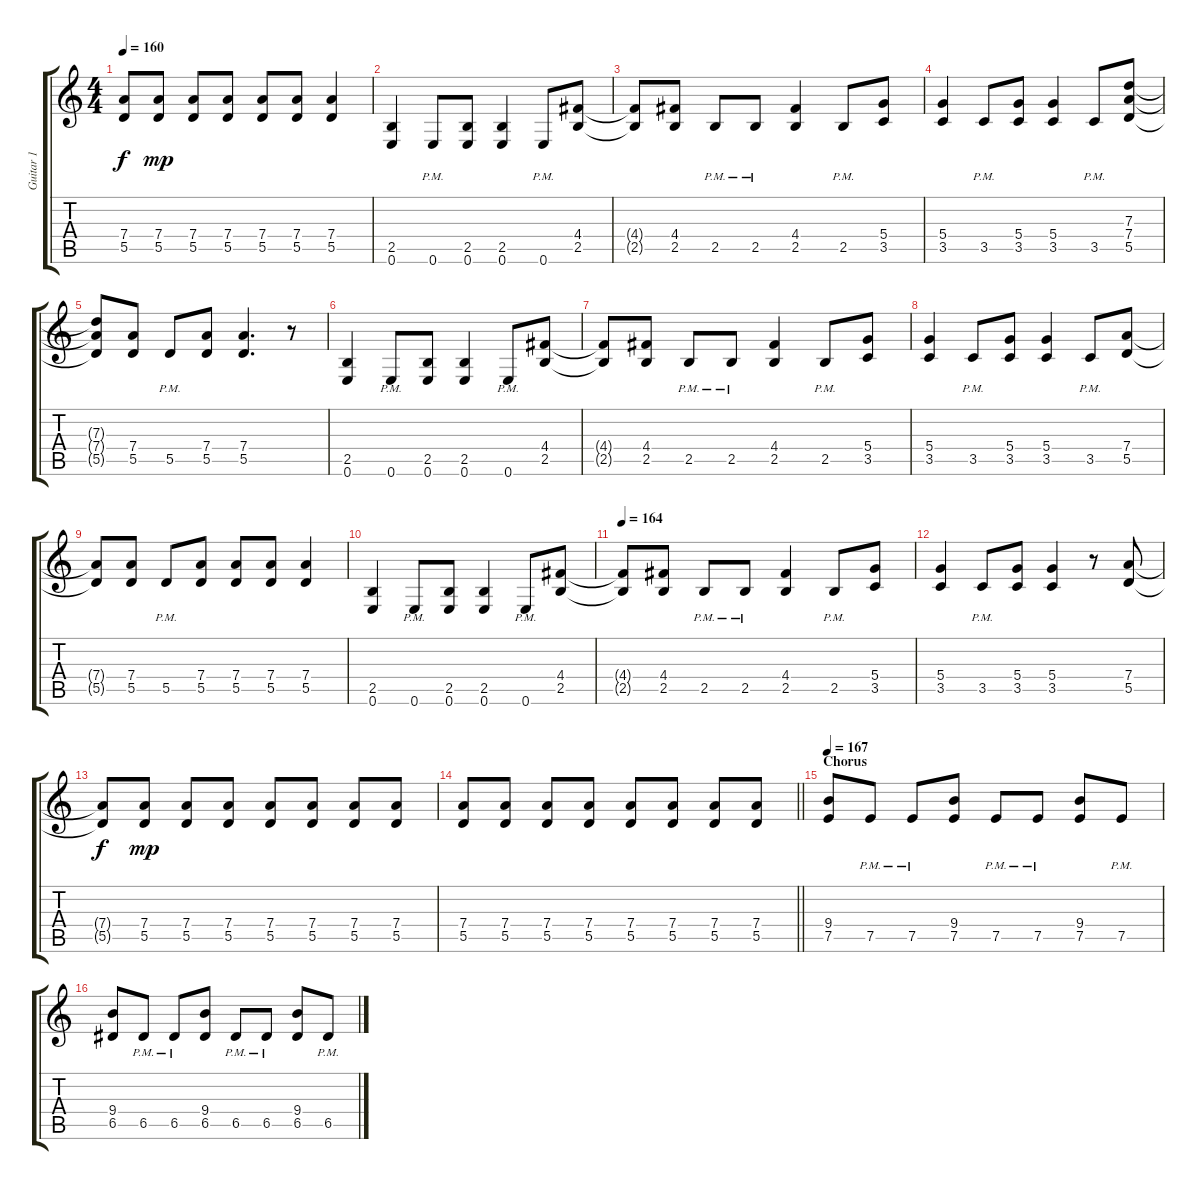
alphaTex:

\track ("Guitar 1" "Guitar 1") {instrument electricguitarclean}
\staff {score tabs}
\tuning (E4 B3 G3 D3 A2 E2) {hide}
\ts (4 4)
\tempo 160
\clef g2
\ks c
(7.4{t} 5.5{t}).8{dy f} (7.4 5.5).8{dy mp} (7.4 5.5).8 (7.4 5.5).8 (7.4 5.5).8 (7.4 5.5).8 (7.4 5.5).4 |
(2.5 0.6).4 0.6{pm}.8 (2.5 0.6).8 (2.5 0.6).4 0.6{pm}.8 (4.4 2.5).8 |
(4.4{t} 2.5{t}).8 (4.4 2.5).8 2.5{pm}.8 2.5{pm}.8 (4.4 2.5).4 2.5{pm}.8 (5.4 3.5).8 |
(5.4 3.5).4 3.5{pm}.8 (5.4 3.5).8 (5.4 3.5).4 3.5{pm}.8 (7.3 7.4 5.5).8 |
(7.3{t} 7.4{t} 5.5{t}).8 (7.4 5.5).8 5.5{pm}.8 (7.4 5.5).8 (7.4 5.5).4{d} r.8 |
(2.5 0.6).4 0.6{pm}.8 (2.5 0.6).8 (2.5 0.6).4 0.6{pm}.8 (4.4 2.5).8 |
(4.4{t} 2.5{t}).8 (4.4 2.5).8 2.5{pm}.8 2.5{pm}.8 (4.4 2.5).4 2.5{pm}.8 (5.4 3.5).8 |
(5.4 3.5).4 3.5{pm}.8 (5.4 3.5).8 (5.4 3.5).4 3.5{pm}.8 (7.4 5.5).8 |
(7.4{t} 5.5{t}).8 (7.4 5.5).8 5.5{pm}.8 (7.4 5.5).8 (7.4 5.5).8 (7.4 5.5).8 (7.4 5.5).4 |
(2.5 0.6).4 0.6{pm}.8 (2.5 0.6).8 (2.5 0.6).4 0.6{pm}.8 (4.4 2.5).8 |
\tempo 164
(4.4{t} 2.5{t}).8 (4.4 2.5).8 2.5{pm}.8 2.5{pm}.8 (4.4 2.5).4 2.5{pm}.8 (5.4 3.5).8 |
(5.4 3.5).4 3.5{pm}.8 (5.4 3.5).8 (5.4 3.5).4 r.8 (7.4 5.5).8 |
(7.4{t} 5.5{t}).8{dy f} (7.4 5.5).8{dy mp} (7.4 5.5).8 (7.4 5.5).8 (7.4 5.5).8 (7.4 5.5).8 (7.4 5.5).8 (7.4 5.5).8 |
\barLineRight lightlight
(7.4 5.5).8 (7.4 5.5).8 (7.4 5.5).8 (7.4 5.5).8 (7.4 5.5).8 (7.4 5.5).8 (7.4 5.5).8 (7.4 5.5).8 |
\section ("" "Chorus")
\tempo 167
(9.4 7.5).8 7.5{pm}.8 7.5{pm}.8 (9.4 7.5).8 7.5{pm}.8 7.5{pm}.8 (9.4 7.5).8 7.5{pm}.8 |
(9.4 6.5).8 6.5{pm}.8 6.5{pm}.8 (9.4 6.5).8 6.5{pm}.8 6.5{pm}.8 (9.4 6.5).8 6.5{pm}.8
